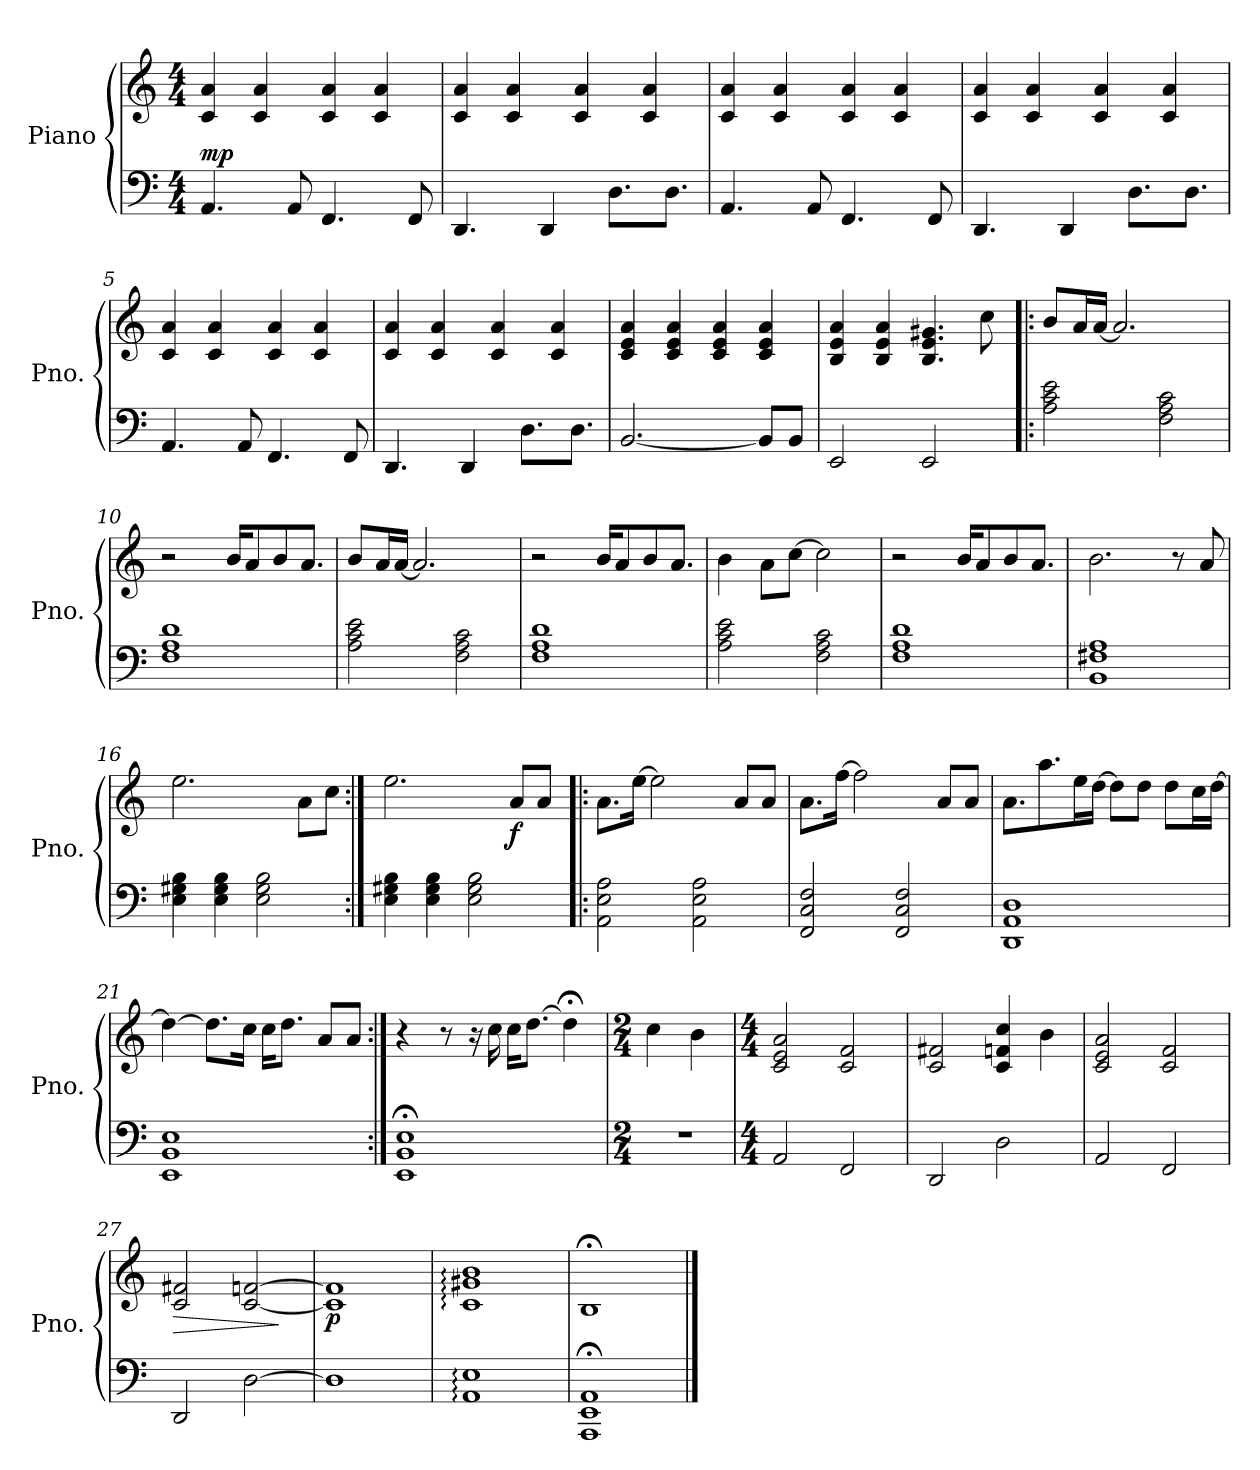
**kern	**kern	**dynam
*part1	*part1	*part1
*staff2	*staff1	*staff1/2
*I"Piano	*	*
*I'Pno.	*	*
*clefF4	*clefG2	*
*k[]	*k[]	*
*M4/4	*M4/4	*
*MM80	*MM80	*
=1	=1	=1
!	!	!LO:DY:a=2
4.AA/	4c/ 4a/	mp
.	4c/ 4a/	.
8AA/	.	.
4.FF/	4c/ 4a/	.
.	4c/ 4a/	.
8FF/	.	.
=2	=2	=2
4.DD/	4c/ 4a/	.
.	4c/ 4a/	.
4DD/	.	.
.	4c/ 4a/	.
8.D\L	.	.
.	4c/ 4a/	.
8.D\J	.	.
=3	=3	=3
4.AA/	4c/ 4a/	.
.	4c/ 4a/	.
8AA/	.	.
4.FF/	4c/ 4a/	.
.	4c/ 4a/	.
8FF/	.	.
=4	=4	=4
4.DD/	4c/ 4a/	.
.	4c/ 4a/	.
4DD/	.	.
.	4c/ 4a/	.
8.D\L	.	.
.	4c/ 4a/	.
8.D\J	.	.
!!LO:LB:g=z
=5	=5	=5
4.AA/	4c/ 4a/	.
.	4c/ 4a/	.
8AA/	.	.
4.FF/	4c/ 4a/	.
.	4c/ 4a/	.
8FF/	.	.
=6	=6	=6
4.DD/	4c/ 4a/	.
.	4c/ 4a/	.
4DD/	.	.
.	4c/ 4a/	.
8.D\L	.	.
.	4c/ 4a/	.
8.D\J	.	.
=7	=7	=7
[2.BB/	4c/ 4e/ 4a/	.
.	4c/ 4e/ 4a/	.
.	4c/ 4e/ 4a/	.
8BB/L]	4c/ 4e/ 4a/	.
8BB/J	.	.
=8	=8	=8
2EE/	4B/ 4e/ 4a/	.
.	4B/ 4e/ 4a/	.
2EE/	4.B/ 4.e/ 4.g#X/	.
.	8cc\	.
!!LO:LB:g=z
=9!|:	=9!|:	=9!|:
2A\ 2c\ 2e\	8b/L	.
.	16a/L	.
.	[16a/JJ	.
.	2.a/]	.
2F\ 2A\ 2c\	.	.
=10	=10	=10
1F 1A 1d	2r	.
.	16b/KL	.
.	8a/	.
.	8b/	.
.	8.a/J	.
=11	=11	=11
2A\ 2c\ 2e\	8b/L	.
.	16a/L	.
.	[16a/JJ	.
.	2.a/]	.
2F\ 2A\ 2c\	.	.
=12	=12	=12
1F 1A 1d	2r	.
.	16b/KL	.
.	8a/	.
.	8b/	.
.	8.a/J	.
=13	=13	=13
2A\ 2c\ 2e\	4b\	.
.	8a\L	.
.	[8cc\J	.
2F\ 2A\ 2c\	2cc\]	.
!!LO:PB:g=z
=14	=14	=14
1F 1A 1d	2r	.
.	16b/KL	.
.	8a/	.
.	8b/	.
.	8.a/J	.
=15	=15	=15
1BB 1F#X 1A	2.b\	.
.	8r	.
.	8a/	.
=16	=16	=16
4E\ 4G#X\ 4B\	2.ee\	.
4E\ 4G#\ 4B\	.	.
2E\ 2G#\ 2B\	.	.
.	8a\L	.
.	8cc\J	.
=17:|!	=17:|!	=17:|!
4E\ 4G#X\ 4B\	2.ee\	.
4E\ 4G#\ 4B\	.	.
2E\ 2G#\ 2B\	.	.
!	!	!LO:DY:b
.	8a/L	f
.	8a/J	.
=18!|:	=18!|:	=18!|:
2AA\ 2E\ 2A\	8.a\L	.
.	[16ee\Jk	.
.	2ee\]	.
2AA\ 2E\ 2A\	.	.
.	8a/L	.
.	8a/J	.
!!LO:LB:g=z
=19	=19	=19
2FF/ 2C/ 2F/	8.a\L	.
.	[16ff\Jk	.
.	2ff\]	.
2FF/ 2C/ 2F/	.	.
.	8a/L	.
.	8a/J	.
=20	=20	=20
1DD 1AA 1D	8.a\L	.
.	8.aa\	.
.	16ee\L	.
.	[16dd\JJ	.
.	8dd\L]	.
.	8dd\J	.
.	8dd\L	.
.	16cc\L	.
.	[16dd\JJ	.
=21	=21	=21
1EE 1BB 1E	4dd\_	.
.	8.dd\L]	.
.	16cc\Jk	.
.	16cc\KL	.
.	8.dd\J	.
.	8a/L	.
.	8a/J	.
=22:|!	=22:|!	=22:|!
1EE;< 1BB;< 1E;<	4r	.
.	8r	.
.	16r	.
.	16cc\	.
.	16cc\KL	.
.	[8.dd\J	.
.	4dd;<\]	.
!!LO:LB:g=z
=23	=23	=23
*M2/4	*M2/4	*
2r	4cc\	.
.	4b\	.
=24	=24	=24
*M4/4	*M4/4	*
2AA/	2c/ 2e/ 2a/	.
2FF/	2c/ 2f/	.
=25	=25	=25
2DD/	2c/ 2f#X/	.
2D\	4c/ 4fn/ 4cc/	.
.	4b\	.
=26	=26	=26
2AA/	2c/ 2e/ 2a/	.
2FF/	2c/ 2f/	.
=27	=27	=27
!	!	!LO:HP:b
2DD/	2c/ 2f#X/	>
[2D\	[2c/ [2fn/	.
.	.	]
=28	=28	=28
!	!	!LO:DY:b
1D]	1c] 1f]	p
=29	=29	=29
1AA: 1E:	1c: 1g#X: 1b:	.
=30	=30	=30
1AAA;< 1EE;< 1AA;<	1B;<	.
==	==	==
*-	*-	*-
